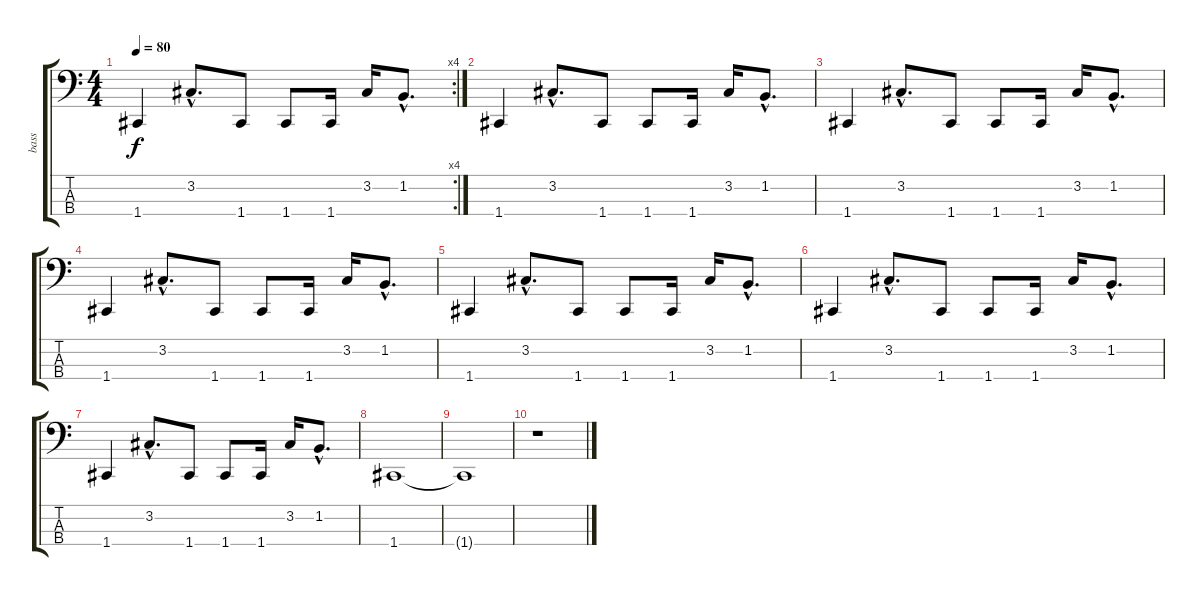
\track ("bass" "bass") {instrument slapbass2}
\staff {score tabs}
\tuning (Eb2 Bb1 F1 C1) {hide}
\rc 4
\ts (4 4)
\tempo 80
\clef f4
\ks c
1.4.4{dy f} 3.2{hac}.8{d} 1.4.8 1.4.8 1.4.16 3.2.16 1.2{hac}.8{d} |
1.4.4 3.2{hac}.8{d} 1.4.8 1.4.8 1.4.16 3.2.16 1.2{hac}.8{d} |
1.4.4 3.2{hac}.8{d} 1.4.8 1.4.8 1.4.16 3.2.16 1.2{hac}.8{d} |
1.4.4 3.2{hac}.8{d} 1.4.8 1.4.8 1.4.16 3.2.16 1.2{hac}.8{d} |
1.4.4 3.2{hac}.8{d} 1.4.8 1.4.8 1.4.16 3.2.16 1.2{hac}.8{d} |
1.4.4 3.2{hac}.8{d} 1.4.8 1.4.8 1.4.16 3.2.16 1.2{hac}.8{d} |
1.4.4 3.2{hac}.8{d} 1.4.8 1.4.8 1.4.16 3.2.16 1.2{hac}.8{d} |
1.4.1 |
1.4{t}.1 |
r.1
